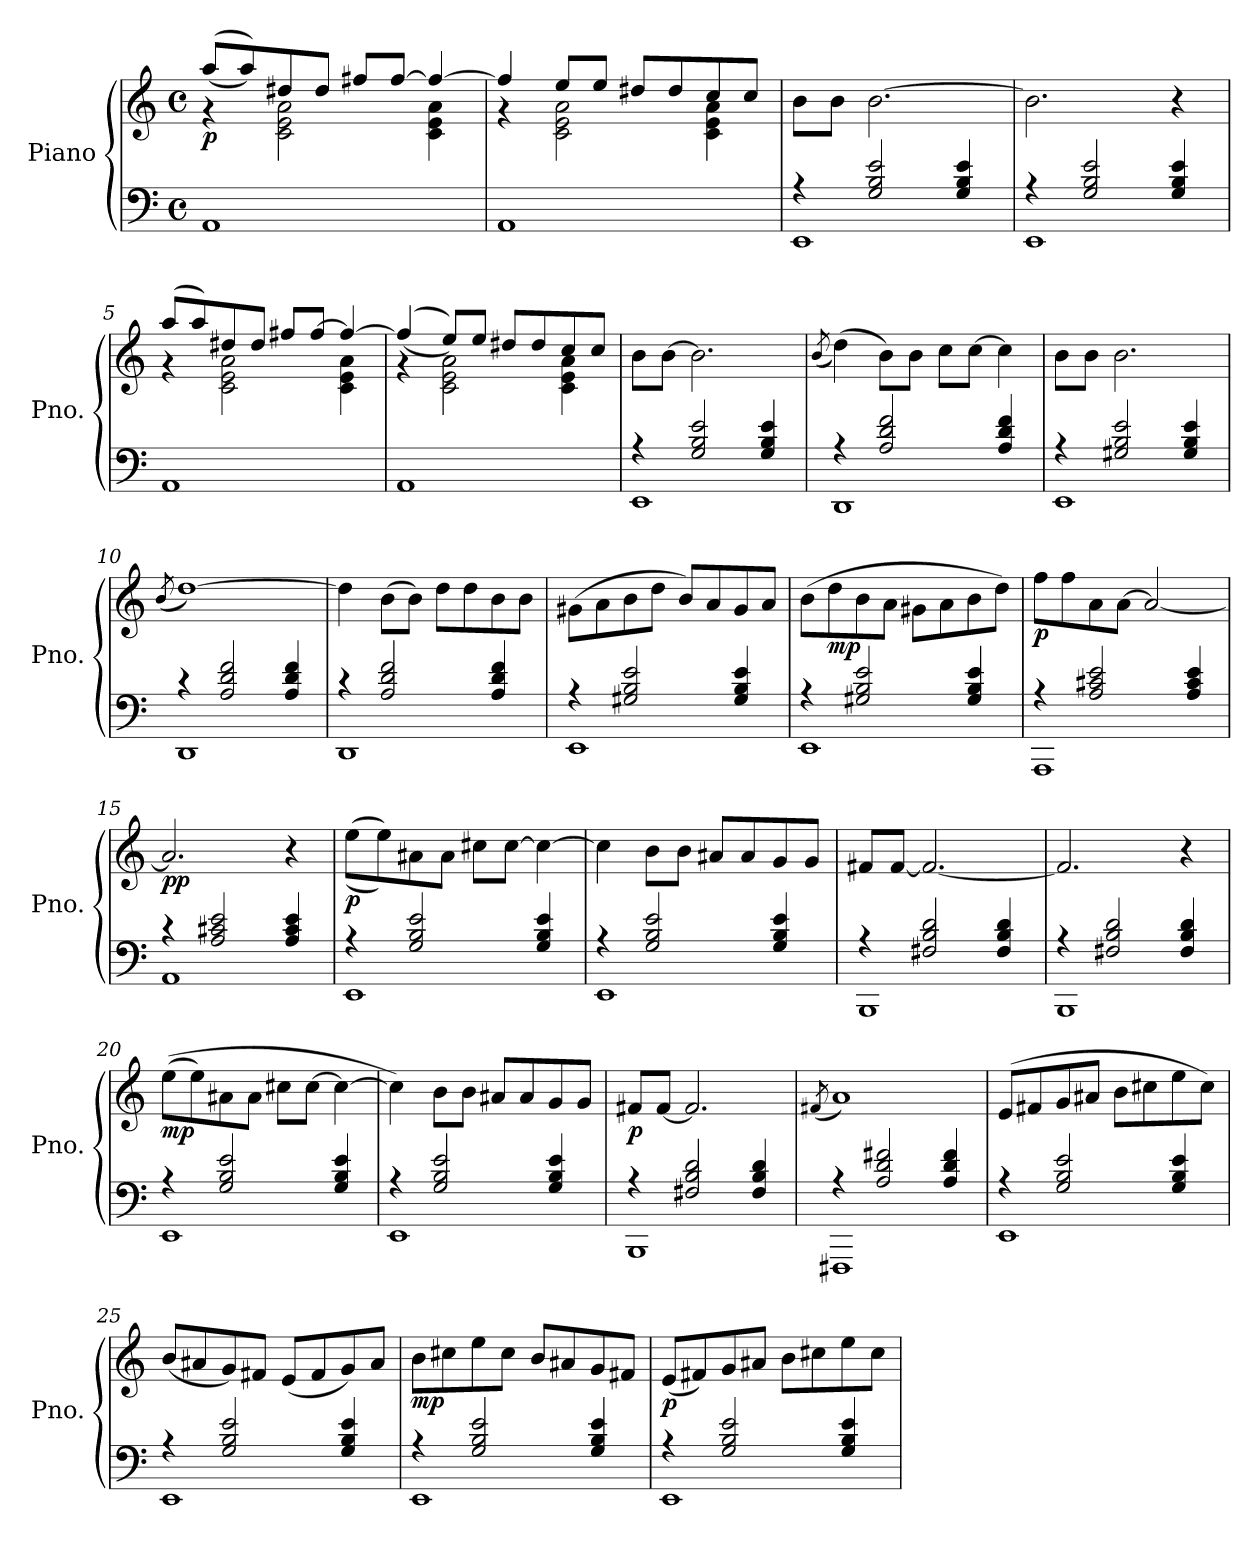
**kern	**kern	**dynam
*part1	*part1	*part1
*staff2	*staff1	*staff1/2
*I"Piano	*	*
*I'Pno.	*	*
*clefF4	*clefG2	*
*k[]	*k[]	*
*M4/4	*M4/4	*
*met(c)	*met(c)	*
*MM65	*MM65	*
=1	=1	=1
*	*^	*
!	!	!	!LO:DY:b
1AA	(>(>8aa/L	4r	p
.	8aa/))	.	.
.	8dd#X/	2c\ 2e\ 2a\	.
.	8dd#/J	.	.
.	8ff#X/L	.	.
.	[8ff#/J	.	.
.	4ff#/_	4c\ 4e\ 4a\	.
=2	=2	=2	=2
1AA	4ff#/]	4r	.
.	8ee/L	2c\ 2e\ 2a\	.
.	8ee/J	.	.
.	8dd#X/L	.	.
.	8dd#/	.	.
.	8cc/	4c\ 4e\ 4a\	.
.	8cc/J	.	.
*	*v	*v	*
=3	=3	=3
*^	*	*
4r	1EE	8b\L	.
.	.	8b\J	.
2G/ 2B/ 2e/	.	[2.b\	.
4G/ 4B/ 4e/	.	.	.
=4	=4	=4	=4
4r	1EE	2.b\]	.
2G/ 2B/ 2e/	.	.	.
4G/ 4B/ 4e/	.	4r	.
*v	*v	*	*
=5	=5	=5
*	*^	*
1AA	(>8aa/L	4r	.
.	8aa/)	.	.
.	8dd#X/	2c\ 2e\ 2a\	.
.	8dd#/J	.	.
.	8ff#X/L	.	.
.	[8ff#/J	.	.
.	4ff#/_	4c\ 4e\ 4a\	.
!!LO:LB:g=z	!!
=6	=6	=6	=6
1AA	(>(>4ff#/]	4r	.
.	8ee/L))	2c\ 2e\ 2a\	.
.	8ee/J	.	.
.	8dd#X/L	.	.
.	8dd#/	.	.
.	8cc/	4c\ 4e\ 4a\	.
.	8cc/J	.	.
*	*v	*v	*
=7	=7	=7
*^	*	*
4r	1EE	8b\L	.
.	.	[8b\J	.
2G/ 2B/ 2e/	.	2.b\]	.
4G/ 4B/ 4e/	.	.	.
=8	=8	=8	=8
.	.	(<8qb/	.
4r	1DD	(>4dd\)	.
2A/ 2d/ 2f/	.	8b\L)	.
.	.	8b\J	.
.	.	8cc\L	.
.	.	[8cc\J	.
4A/ 4d/ 4f/	.	4cc\]	.
=9	=9	=9	=9
4r	1EE	8b\L	.
.	.	8b\J	.
2G#X/ 2B/ 2e/	.	2.b\	.
4G#/ 4B/ 4e/	.	.	.
=10	=10	=10	=10
.	.	(<8qb/	.
4r	1DD	[1dd)	.
2A/ 2d/ 2f/	.	.	.
4A/ 4d/ 4f/	.	.	.
!!LO:LB:g=z
=11	=11	=11	=11
4r	1DD	4dd\]	.
2A/ 2d/ 2f/	.	(>8b\L	.
.	.	8b\J)	.
.	.	8dd\L	.
.	.	8dd\	.
4A/ 4d/ 4f/	.	8b\	.
.	.	8b\J	.
=12	=12	=12	=12
4r	1EE	(>8g#X\L	.
.	.	8a\	.
2G#X/ 2B/ 2e/	.	8b\	.
.	.	8dd\J	.
.	.	8b/L)	.
.	.	8a/	.
4G#/ 4B/ 4e/	.	8g#/	.
.	.	8a/J	.
=13	=13	=13	=13
4r	1EE	(>8b\L	.
!	!	!	!LO:DY:b
.	.	8dd\	mp
2G#X/ 2B/ 2e/	.	8b\	.
.	.	8a\J	.
.	.	8g#X\L	.
.	.	8a\	.
4G#/ 4B/ 4e/	.	8b\	.
.	.	8dd\J)	.
=14	=14	=14	=14
!	!	!	!LO:DY:b
4r	1AAA	8ff\L	p
.	.	8ff\	.
2A/ 2c#X/ 2e/	.	8a\	.
.	.	[8a\J	.
.	.	2a/_	.
4A/ 4c#/ 4e/	.	.	.
!!LO:LB:g=z
=15	=15	=15	=15
!	!	!	!LO:DY:b
4r	1AA	2.a/]	pp
2A/ 2c#X/ 2e/	.	.	.
4A/ 4c#/ 4e/	.	4r	.
=16	=16	=16	=16
!	!	!	!LO:DY:b
4r	1EE	(>(>8ee\L	p
.	.	8ee\))	.
2G/ 2B/ 2e/	.	8a#X\	.
.	.	8a#\J	.
.	.	8cc#X\L	.
.	.	[8cc#\J	.
4G/ 4B/ 4e/	.	4cc#\_	.
=17	=17	=17	=17
4r	1EE	4cc#\]	.
2G/ 2B/ 2e/	.	8b\L	.
.	.	8b\J	.
.	.	8a#X/L	.
.	.	8a#/	.
4G/ 4B/ 4e/	.	8g/	.
.	.	8g/J	.
=18	=18	=18	=18
4r	1BBB	8f#X/L	.
.	.	[8f#/J	.
2F#X/ 2B/ 2d/	.	2.f#/_	.
4F#/ 4B/ 4d/	.	.	.
=19	=19	=19	=19
4r	1BBB	2.f#/]	.
2F#X/ 2B/ 2d/	.	.	.
4F#/ 4B/ 4d/	.	4r	.
!!LO:LB:g=z
=20	=20	=20	=20
!	!	!	!LO:DY:b
4r	1EE	(>(>8ee\L	mp
.	.	8ee\)	.
2G/ 2B/ 2e/	.	8a#X\	.
.	.	8a#\J	.
.	.	8cc#X\L	.
.	.	[8cc#\J	.
4G/ 4B/ 4e/	.	4cc#\_	.
=21	=21	=21	=21
4r	1EE	4cc#\])	.
2G/ 2B/ 2e/	.	8b\L	.
.	.	8b\J	.
.	.	8a#X/L	.
.	.	8a#/	.
4G/ 4B/ 4e/	.	8g/	.
.	.	8g/J	.
=22	=22	=22	=22
!	!	!	!LO:DY:b
4r	1BBB	8f#X/L	p
.	.	[8f#/J	.
2F#X/ 2B/ 2d/	.	2.f#/]	.
4F#/ 4B/ 4d/	.	.	.
=23	=23	=23	=23
.	.	(<8qf#X/	.
4r	1FFF#X	1a)	.
2A/ 2d/ 2f#X/	.	.	.
4A/ 4d/ 4f#/	.	.	.
=24	=24	=24	=24
4r	1EE	(>8e/L	.
.	.	8f#X/	.
2G/ 2B/ 2e/	.	8g/	.
.	.	8a#X/J	.
.	.	8b\L	.
.	.	8cc#X\	.
4G/ 4B/ 4e/	.	8ee\	.
.	.	8cc#\J)	.
!!LO:PB:g=z
=25	=25	=25	=25
4r	1EE	(>8b/L	.
.	.	8a#X/	.
2G/ 2B/ 2e/	.	8g/)	.
.	.	8f#X/J	.
.	.	(>8e/L	.
.	.	8f#/	.
4G/ 4B/ 4e/	.	8g/)	.
.	.	8a#/J	.
=26	=26	=26	=26
!	!	!	!LO:DY:b
4r	1EE	8b\L	mp
.	.	8cc#X\	.
2G/ 2B/ 2e/	.	8ee\	.
.	.	8cc#\J	.
.	.	8b/L	.
.	.	8a#X/	.
4G/ 4B/ 4e/	.	8g/	.
.	.	8f#X/J	.
=27	=27	=27	=27
!	!	!	!LO:DY:b
4r	1EE	(>8e/L	p
.	.	8f#X/)	.
2G/ 2B/ 2e/	.	8g/	.
.	.	8a#X/J	.
.	.	8b\L	.
.	.	8cc#X\	.
4G/ 4B/ 4e/	.	8ee\	.
.	.	8cc#\J	.
*v	*v	*	*
=	=	=
*-	*-	*-
